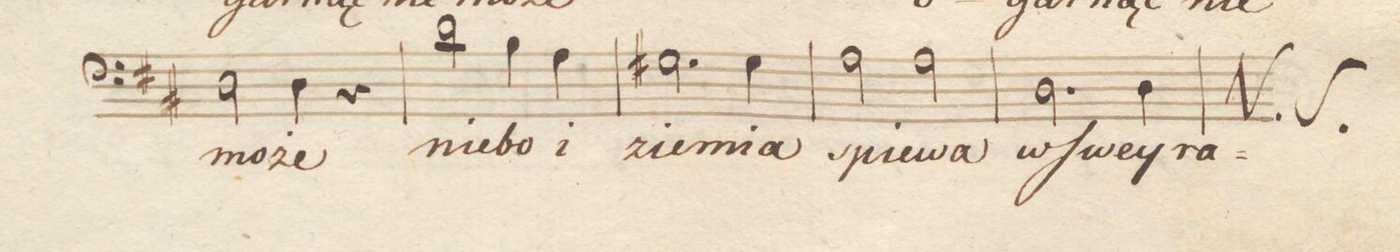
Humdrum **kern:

**kern	**text	**dynam
*I"Basso.	*	*
*clefF4	*	*
*k[f#c#]	*	*
*met(c|)	*	*
*M2/2	*	*
2D\	mo-	.
4D\	-że	.
4r	.	.
=62	=62	=62
2d\	nie-	.
4B\	-bo	.
4A\	i	.
=63	=63	=63
2.G#X\	zie-	.
4G#\	-mia	.
=64	=64	=64
2A\	spie-	.
2A\	-wa	.
=65	=65	=65
2.D\	w swey	.
4D\	ra-	.
=66	=66	=66
*-	*-	*-
